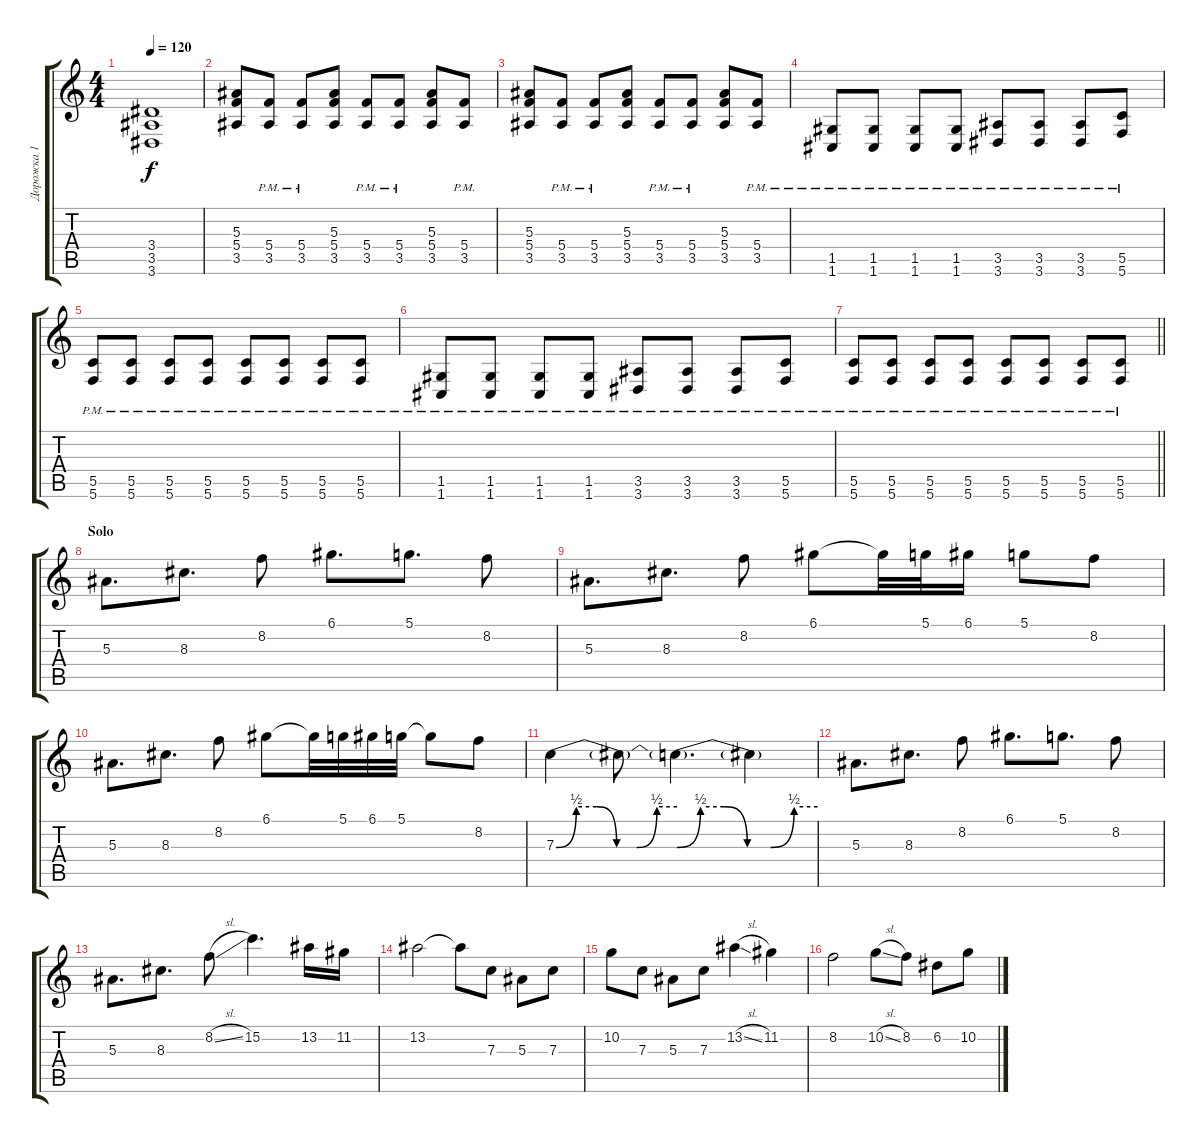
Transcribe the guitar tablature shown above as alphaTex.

\track ("Дорожка 1" "Дорожка 1") {instrument distortionguitar}
\staff {score tabs}
\tuning (D4 A3 F3 C3 G2 C2) {hide}
\ts (4 4)
\tempo 120
\clef g2
\ks c
(3.4{t} 3.5{t} 3.6{t}).1{dy f} |
(5.3 5.4 3.5).8 (5.4{pm} 3.5{pm}).8 (5.4{pm} 3.5{pm}).8 (5.3 5.4 3.5).8 (5.4{pm} 3.5{pm}).8 (5.4{pm} 3.5{pm}).8 (5.3 5.4 3.5).8 (5.4{pm} 3.5{pm}).8 |
(5.3 5.4 3.5).8 (5.4{pm} 3.5{pm}).8 (5.4{pm} 3.5{pm}).8 (5.3 5.4 3.5).8 (5.4{pm} 3.5{pm}).8 (5.4{pm} 3.5{pm}).8 (5.3 5.4 3.5).8 (5.4{pm} 3.5{pm}).8 |
(1.5{pm} 1.6{pm}).8 (1.5{pm} 1.6{pm}).8 (1.5{pm} 1.6{pm}).8 (1.5{pm} 1.6{pm}).8 (3.5{pm} 3.6{pm}).8 (3.5{pm} 3.6{pm}).8 (3.5{pm} 3.6{pm}).8 (5.5{pm} 5.6{pm}).8 |
(5.5{pm} 5.6{pm}).8 (5.5{pm} 5.6{pm}).8 (5.5{pm} 5.6{pm}).8 (5.5{pm} 5.6{pm}).8 (5.5{pm} 5.6{pm}).8 (5.5{pm} 5.6{pm}).8 (5.5{pm} 5.6{pm}).8 (5.5{pm} 5.6{pm}).8 |
(1.5{pm} 1.6{pm}).8 (1.5{pm} 1.6{pm}).8 (1.5{pm} 1.6{pm}).8 (1.5{pm} 1.6{pm}).8 (3.5{pm} 3.6{pm}).8 (3.5{pm} 3.6{pm}).8 (3.5{pm} 3.6{pm}).8 (5.5{pm} 5.6{pm}).8 |
\barLineRight lightlight
(5.5{pm} 5.6{pm}).8 (5.5{pm} 5.6{pm}).8 (5.5{pm} 5.6{pm}).8 (5.5{pm} 5.6{pm}).8 (5.5{pm} 5.6{pm}).8 (5.5{pm} 5.6{pm}).8 (5.5{pm} 5.6{pm}).8 (5.5{pm} 5.6{pm}).8 |
\section ("" "Solo")
5.3.8{d} 8.3.8{d} 8.2.8 6.1.8{d} 5.1.8{d} 8.2.8 |
5.3.8{d} 8.3.8{d} 8.2.8 6.1.8 6.1{t}.32 5.1.32 6.1.16 5.1.8 8.2.8 |
5.3.8{d} 8.3.8{d} 8.2.8 6.1.8 6.1{t}.32 5.1.32 6.1.32 5.1.32 5.1{t}.8 8.2.8 |
7.3{be (custom 0 0 10 2 20 2 30 0 40 0 50 2 60 2)}.4 7.3{t}.8 7.3{be (custom 0 0 10 2 20 2 30 0 40 0 50 2 60 2) t}.4{d} 7.3{t}.4 |
5.3.8{d} 8.3.8{d} 8.2.8 6.1.8{d} 5.1.8{d} 8.2.8 |
5.3.8{d} 8.3.8{d} 8.2{sl}.8 15.2.4{d} 13.2.16 11.2.16 |
13.2.2 13.2{t}.8 7.3.8 5.3.8 7.3.8 |
10.2.8 7.3.8 5.3.8 7.3.8 13.2{sl}.4 11.2.4 |
8.2.2 10.2{sl}.8 8.2.8 6.2.8 10.2.8
